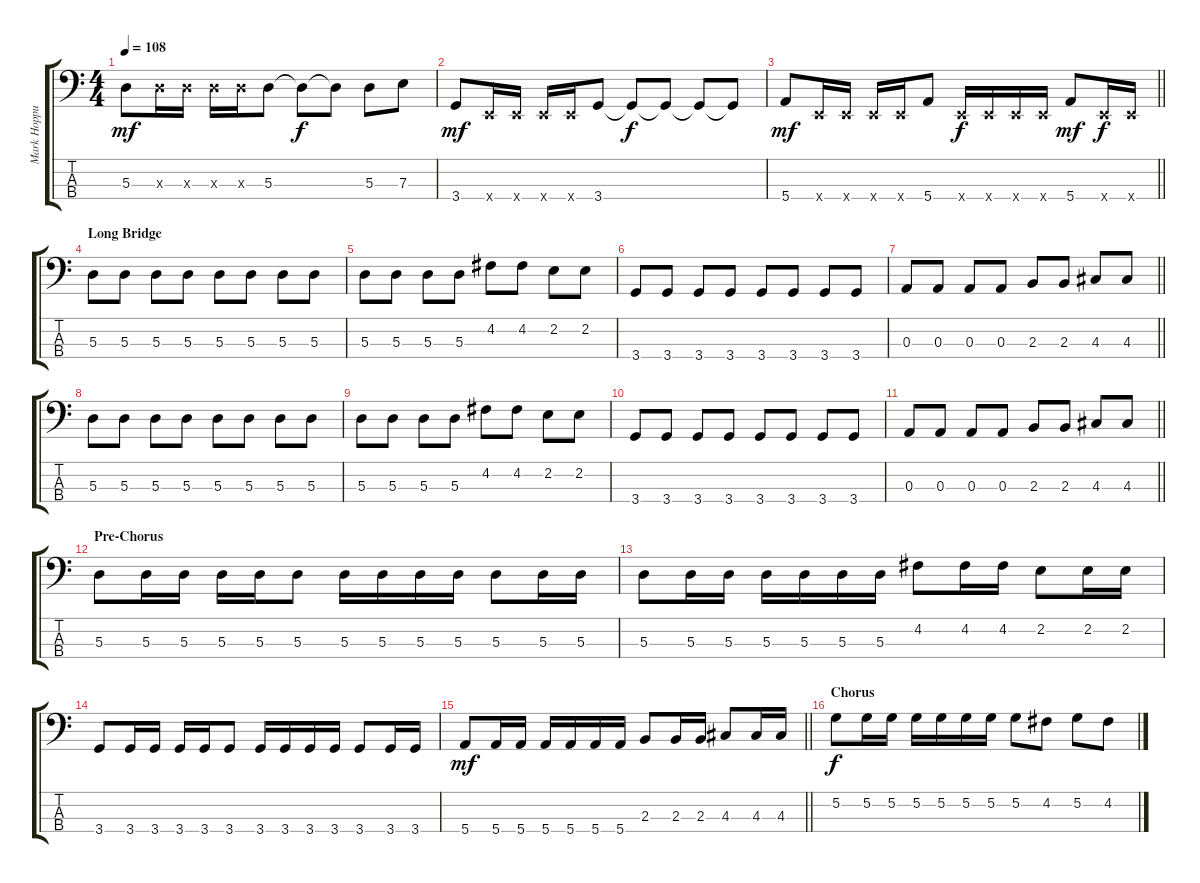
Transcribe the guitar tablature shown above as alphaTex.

\track ("Mark Hoppus" "Mark Hoppu") {instrument electricbasspick}
\staff {score tabs}
\tuning (G2 D2 A1 E1) {hide}
\ts (4 4)
\tempo 108
\clef f4
\ks c
5.3.8{dy mf} 5.3{x}.16 5.3{x}.16 5.3{x}.16 5.3{x}.16 5.3.8 5.3{t}.8{dy f} 5.3{t}.8 5.3.8 7.3.8 |
3.4.8{dy mf} 0.4{x}.16 0.4{x}.16 0.4{x}.16 0.4{x}.16 3.4.8 3.4{t}.8{dy f} 3.4{t}.8 3.4{t}.8 3.4{t}.8 |
\barLineRight lightlight
5.4.8{dy mf} 0.4{x}.16 0.4{x}.16 0.4{x}.16 0.4{x}.16 5.4.8 0.4{x}.16{dy f} 0.4{x}.16 0.4{x}.16 0.4{x}.16 5.4.8{dy mf} 0.4{x}.16{dy f} 0.4{x}.16 |
\section ("" "Long Bridge")
5.3.8 5.3.8 5.3.8 5.3.8 5.3.8 5.3.8 5.3.8 5.3.8 |
5.3.8 5.3.8 5.3.8 5.3.8 4.2.8 4.2.8 2.2.8 2.2.8 |
3.4.8 3.4.8 3.4.8 3.4.8 3.4.8 3.4.8 3.4.8 3.4.8 |
\barLineRight lightlight
0.3.8 0.3.8 0.3.8 0.3.8 2.3.8 2.3.8 4.3.8 4.3.8 |
5.3.8 5.3.8 5.3.8 5.3.8 5.3.8 5.3.8 5.3.8 5.3.8 |
5.3.8 5.3.8 5.3.8 5.3.8 4.2.8 4.2.8 2.2.8 2.2.8 |
3.4.8 3.4.8 3.4.8 3.4.8 3.4.8 3.4.8 3.4.8 3.4.8 |
\barLineRight lightlight
0.3.8 0.3.8 0.3.8 0.3.8 2.3.8 2.3.8 4.3.8 4.3.8 |
\section ("" "Pre-Chorus")
5.3.8 5.3.16 5.3.16 5.3.16 5.3.16 5.3.8 5.3.16 5.3.16 5.3.16 5.3.16 5.3.8 5.3.16 5.3.16 |
5.3.8 5.3.16 5.3.16 5.3.16 5.3.16 5.3.16 5.3.16 4.2.8 4.2.16 4.2.16 2.2.8 2.2.16 2.2.16 |
3.4.8 3.4.16 3.4.16 3.4.16 3.4.16 3.4.8 3.4.16 3.4.16 3.4.16 3.4.16 3.4.8 3.4.16 3.4.16 |
\barLineRight lightlight
5.4.8{dy mf} 5.4.16 5.4.16 5.4.16 5.4.16 5.4.16 5.4.16 2.3.8 2.3.16 2.3.16 4.3.8 4.3.16 4.3.16 |
\section ("" "Chorus")
5.2.8{dy f} 5.2.16 5.2.16 5.2.16 5.2.16 5.2.16 5.2.16 5.2.8 4.2.8 5.2.8 4.2.8
